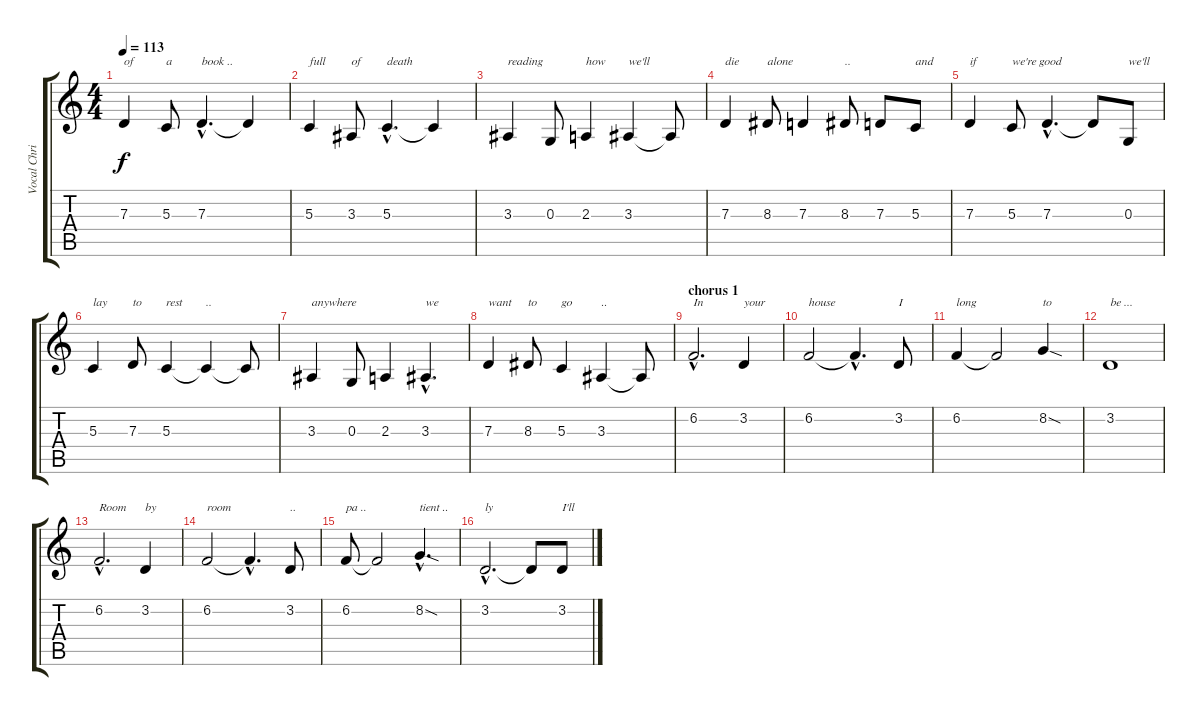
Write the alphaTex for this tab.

\track ("Vocal Chris Cornell" "Vocal Chri") {instrument bassoon}
\staff {score tabs}
\tuning (E4 B3 G3 D3 A2 E2) {hide}
\ts (4 4)
\tempo 113
\clef g2
\ks c
7.3.4{txt "of" dy f} 5.3.8{txt "a"} 7.3{hac}.4{d txt "book .."} 7.3{t}.4 |
5.3.4{txt "full"} 3.3.8{txt "of"} 5.3{hac}.4{d txt "death"} 5.3{t}.4 |
3.3.4{txt "reading"} 0.3.8 2.3.4{txt "how"} 3.3.4{txt "we'll"} 3.3{t}.8 |
7.3.4{txt "die"} 8.3.8{txt "alone"} 7.3.4 8.3.8{txt ".."} 7.3.8 5.3.8{txt "and"} |
7.3.4{txt "if"} 5.3.8{txt "we're good"} 7.3{hac}.4{d} 7.3{t}.8 0.3.8{txt "we'll"} |
5.3.4{txt "lay"} 7.3.8{txt "to"} 5.3.4{txt "rest"} 5.3{t}.4{txt ".."} 5.3{t}.8 |
3.3.4{txt "anywhere"} 0.3.8 2.3.4 3.3{hac}.4{d txt "we"} |
7.3.4{txt "want"} 8.3.8{txt "to"} 5.3.4{txt "go"} 3.3.4{txt ".."} 3.3{t}.8 |
\section ("" "chorus 1")
6.2{hac}.2{d txt "In"} 3.2.4{txt "your"} |
6.2.2{txt "house"} 6.2{hac t}.4{d} 3.2.8{txt "I"} |
6.2.4{txt "long"} 6.2{t}.2 8.2{sod}.4{txt "to"} |
3.2.1{txt "be ..."} |
6.2{hac}.2{d txt "Room"} 3.2.4{txt "by"} |
6.2.2{txt "room"} 6.2{hac t}.4{d} 3.2.8{txt ".."} |
6.2.8{txt "pa .."} 6.2{t}.2 8.2{sod hac}.4{d txt "tient .."} |
3.2{hac}.2{d txt "ly"} 3.2{t}.8 3.2.8{txt "I'll"}
